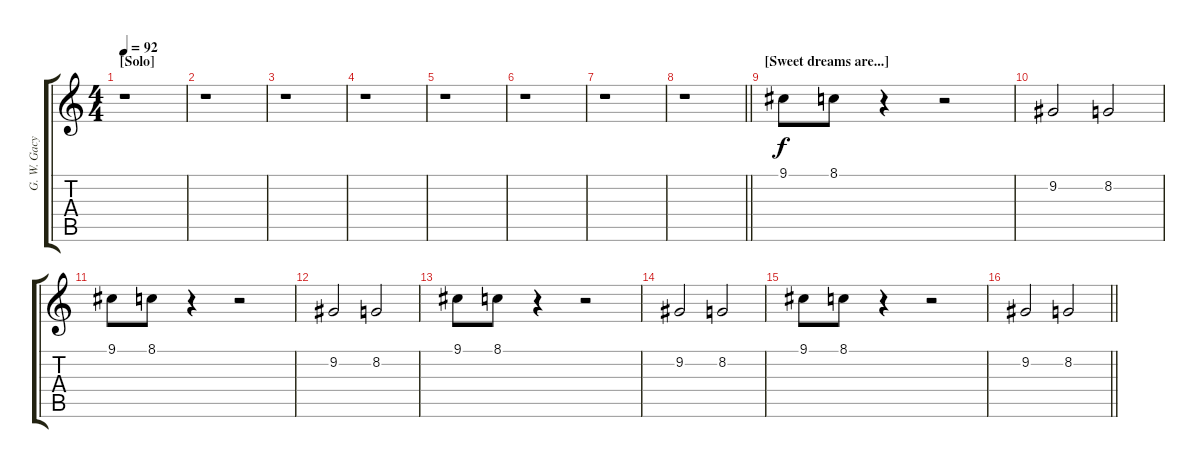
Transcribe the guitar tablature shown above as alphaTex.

\track ("G. W. Gacy (Keyboard)" "G. W. Gacy") {instrument glockenspiel}
\staff {score tabs}
\tuning (E4 B3 G3 D3 A2 E2) {hide}
\ts (4 4)
\section ("" "[Solo]")
\tempo 92
\clef g2
\ks c
r.1{dy f} |
r.1 |
r.1 |
r.1 |
r.1 |
r.1 |
r.1 |
\barLineRight lightlight
r.1 |
\section ("" "[Sweet dreams are...]")
9.1.8 8.1.8 r.4 r.2 |
9.2.2 8.2.2 |
9.1.8 8.1.8 r.4 r.2 |
9.2.2 8.2.2 |
9.1.8 8.1.8 r.4 r.2 |
9.2.2 8.2.2 |
9.1.8 8.1.8 r.4 r.2 |
\barLineRight lightlight
9.2.2 8.2.2
